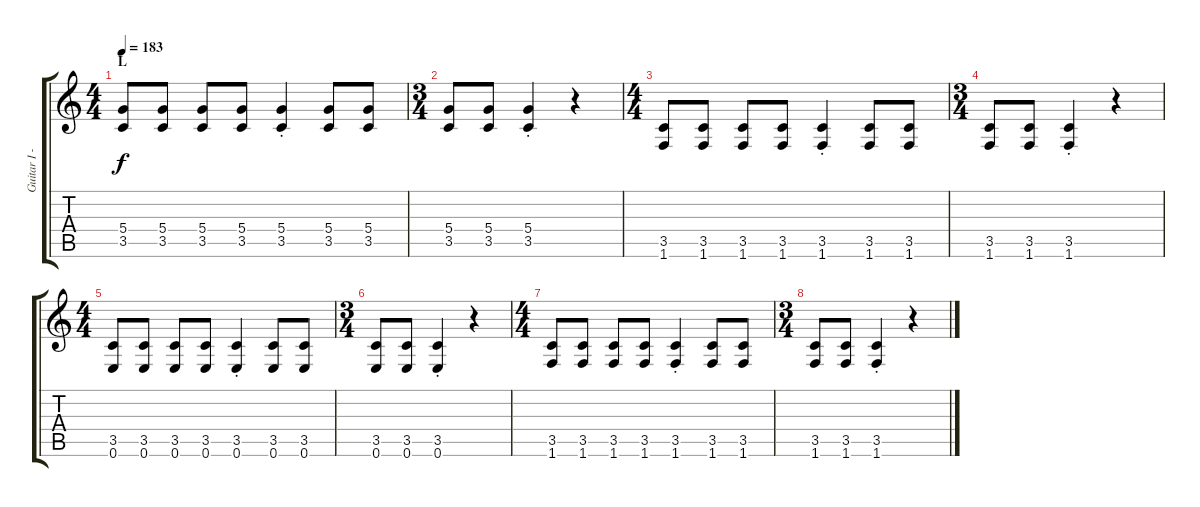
\track ("Guitar I - Gotoh" "Guitar I -") {instrument distortionguitar}
\staff {score tabs}
\tuning (E4 B3 G3 D3 A2 E2) {hide}
\ts (4 4)
\section ("" "L")
\tempo 183
\clef g2
\ks c
(5.4 3.5).8{dy f} (5.4 3.5).8 (5.4 3.5).8 (5.4 3.5).8 (5.4{st} 3.5{st}).4 (5.4 3.5).8 (5.4 3.5).8 |
\ts (3 4)
(5.4 3.5).8 (5.4 3.5).8 (5.4{st} 3.5{st}).4 r.4 |
\ts (4 4)
(3.5 1.6).8 (3.5 1.6).8 (3.5 1.6).8 (3.5 1.6).8 (3.5{st} 1.6{st}).4 (3.5 1.6).8 (3.5 1.6).8 |
\ts (3 4)
(3.5 1.6).8 (3.5 1.6).8 (3.5{st} 1.6{st}).4 r.4 |
\ts (4 4)
(3.5 0.6).8 (3.5 0.6).8 (3.5 0.6).8 (3.5 0.6).8 (3.5{st} 0.6{st}).4 (3.5 0.6).8 (3.5 0.6).8 |
\ts (3 4)
(3.5 0.6).8 (3.5 0.6).8 (3.5{st} 0.6{st}).4 r.4 |
\ts (4 4)
(3.5 1.6).8 (3.5 1.6).8 (3.5 1.6).8 (3.5 1.6).8 (3.5{st} 1.6{st}).4 (3.5 1.6).8 (3.5 1.6).8 |
\ts (3 4)
(3.5 1.6).8 (3.5 1.6).8 (3.5{st} 1.6{st}).4 r.4
